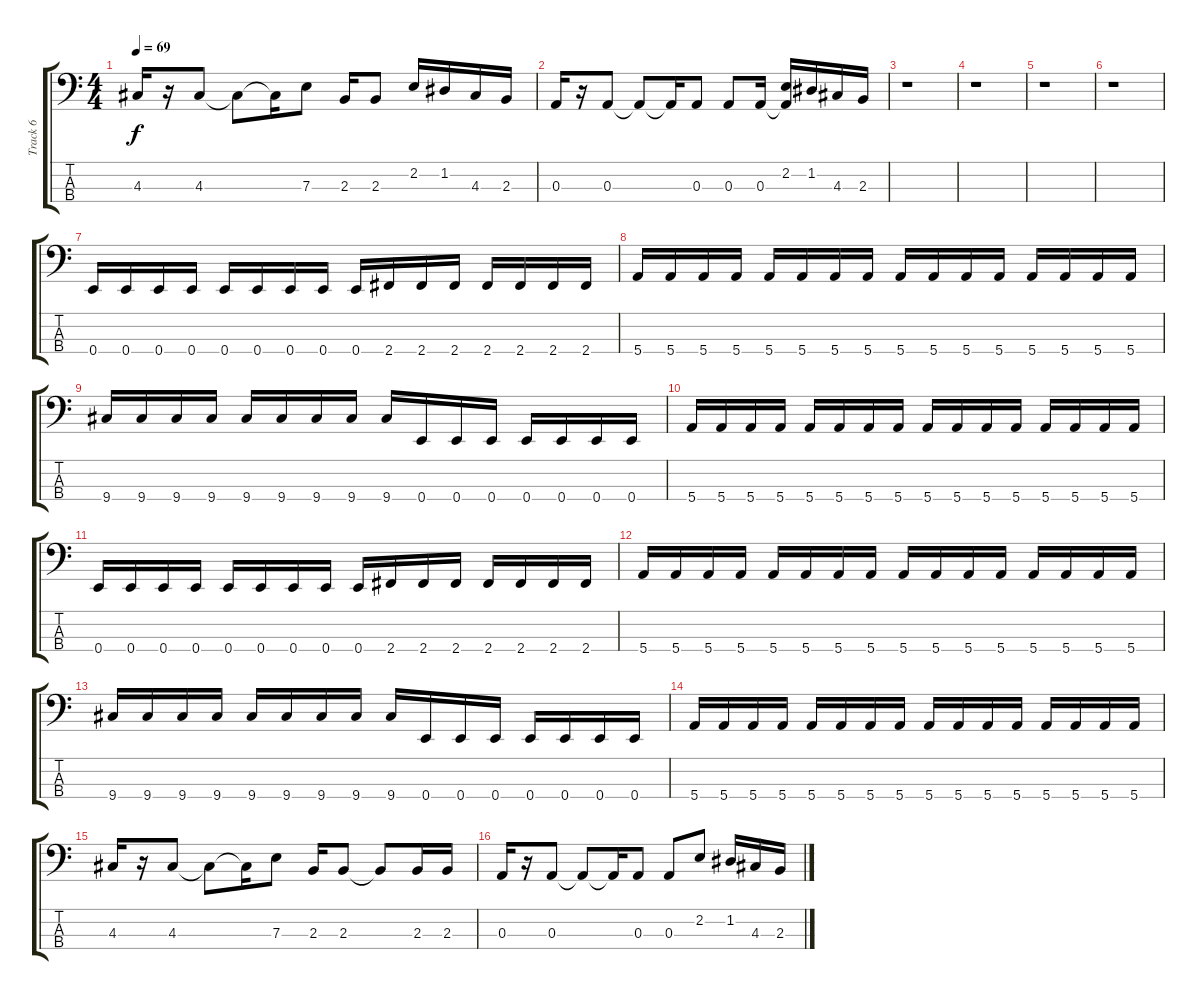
\track ("Track 6" "Track 6") {instrument electricbasspick}
\staff {score tabs}
\tuning (G2 D2 A1 E1) {hide}
\ts (4 4)
\tempo 69
\clef f4
\ks c
4.3.16{dy f} r.16 4.3.8 4.3{t}.8 4.3{t}.16 7.3.8 2.3.16 2.3.8 2.2.16 1.2.16 4.3.16 2.3.16 |
0.3.16 r.16 0.3.8 0.3{t}.8 0.3{t}.16 0.3.8 0.3.8 0.3.16 (2.2 0.3{t}).16 1.2.16 4.3.16 2.3.16 |
r.1 |
r.1 |
r.1 |
r.1 |
0.4.16 0.4.16 0.4.16 0.4.16 0.4.16 0.4.16 0.4.16 0.4.16 0.4.16 2.4.16 2.4.16 2.4.16 2.4.16 2.4.16 2.4.16 2.4.16 |
5.4.16 5.4.16 5.4.16 5.4.16 5.4.16 5.4.16 5.4.16 5.4.16 5.4.16 5.4.16 5.4.16 5.4.16 5.4.16 5.4.16 5.4.16 5.4.16 |
9.4.16 9.4.16 9.4.16 9.4.16 9.4.16 9.4.16 9.4.16 9.4.16 9.4.16 0.4.16 0.4.16 0.4.16 0.4.16 0.4.16 0.4.16 0.4.16 |
5.4.16 5.4.16 5.4.16 5.4.16 5.4.16 5.4.16 5.4.16 5.4.16 5.4.16 5.4.16 5.4.16 5.4.16 5.4.16 5.4.16 5.4.16 5.4.16 |
0.4.16 0.4.16 0.4.16 0.4.16 0.4.16 0.4.16 0.4.16 0.4.16 0.4.16 2.4.16 2.4.16 2.4.16 2.4.16 2.4.16 2.4.16 2.4.16 |
5.4.16 5.4.16 5.4.16 5.4.16 5.4.16 5.4.16 5.4.16 5.4.16 5.4.16 5.4.16 5.4.16 5.4.16 5.4.16 5.4.16 5.4.16 5.4.16 |
9.4.16 9.4.16 9.4.16 9.4.16 9.4.16 9.4.16 9.4.16 9.4.16 9.4.16 0.4.16 0.4.16 0.4.16 0.4.16 0.4.16 0.4.16 0.4.16 |
5.4.16 5.4.16 5.4.16 5.4.16 5.4.16 5.4.16 5.4.16 5.4.16 5.4.16 5.4.16 5.4.16 5.4.16 5.4.16 5.4.16 5.4.16 5.4.16 |
4.3.16 r.16 4.3.8 4.3{t}.8 4.3{t}.16 7.3.8 2.3.16 2.3.8 2.3{t}.8 2.3.16 2.3.16 |
0.3.16 r.16 0.3.8 0.3{t}.8 0.3{t}.16 0.3.8 0.3.8 2.2.8 1.2.16 4.3.16 2.3.16
